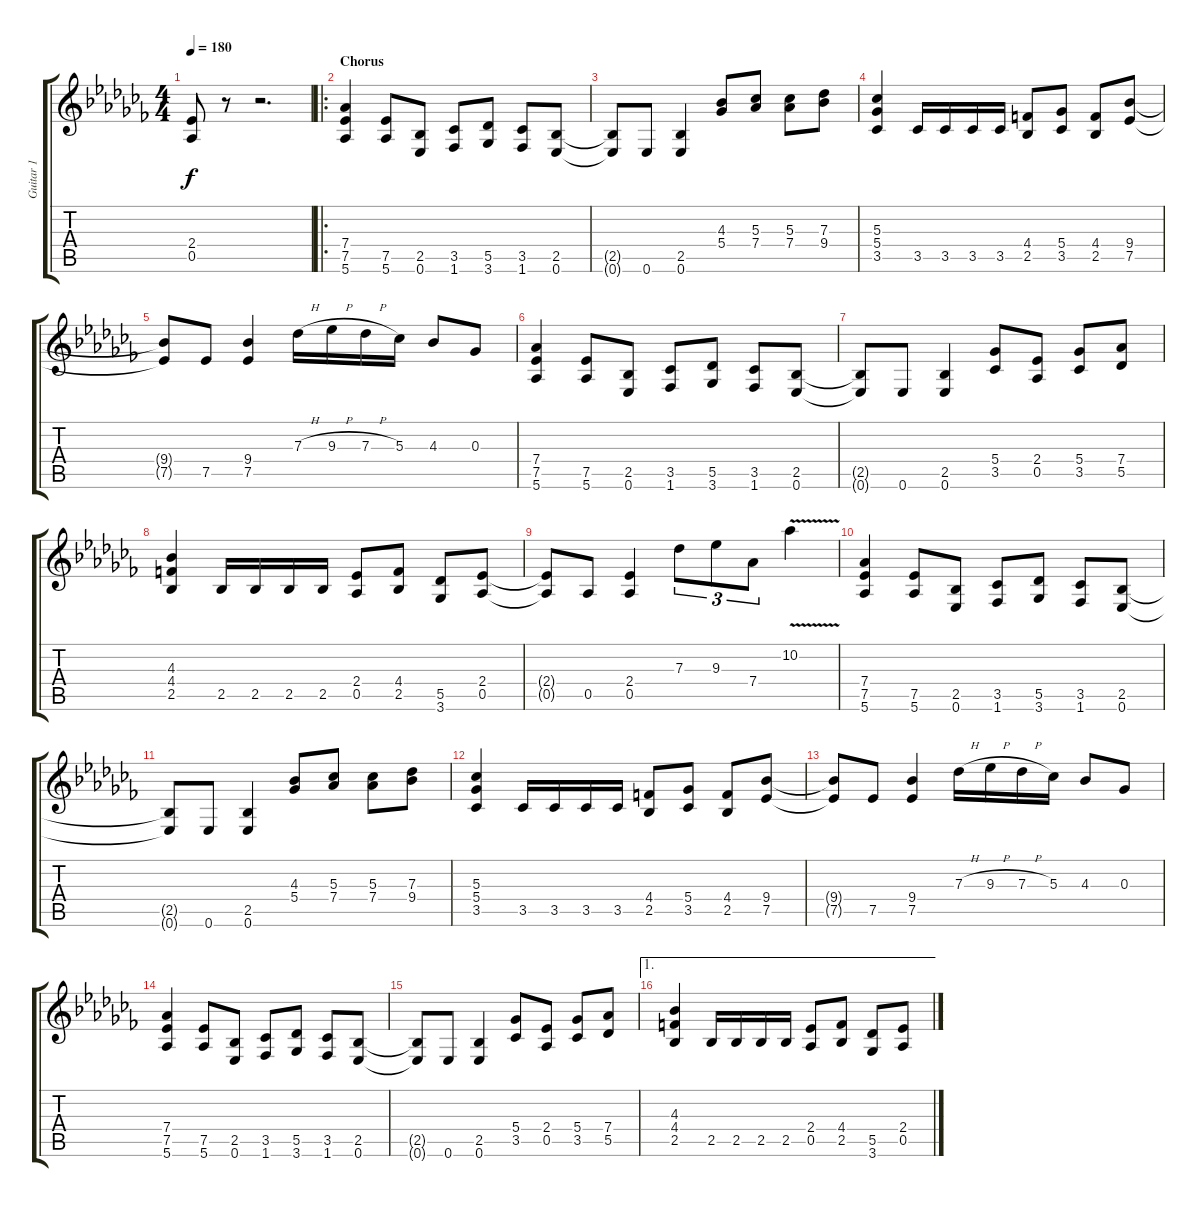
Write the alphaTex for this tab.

\track ("Guitar 1" "Guitar 1") {instrument distortionguitar}
\staff {score tabs}
\tuning (Eb4 Bb3 Gb3 Db3 Ab2 Eb2) {hide}
\ts (4 4)
\tempo 180
\clef g2
\ks abminor
(2.4 0.5).8{dy f} r.8 r.2{d} |
\ro
\section ("" "Chorus")
(7.4 7.5 5.6).4 (7.5 5.6).8 (2.5 0.6).8 (3.5 1.6).8 (5.5 3.6).8 (3.5 1.6).8 (2.5 0.6).8 |
(2.5{t} 0.6{t}).8 0.6.8 (2.5 0.6).4 (4.3 5.4).8 (5.3 7.4).8 (5.3 7.4).8 (7.3 9.4).8 |
(5.3 5.4 3.5).4 3.5.16 3.5.16 3.5.16 3.5.16 (4.4 2.5).8 (5.4 3.5).8 (4.4 2.5).8 (9.4 7.5).8 |
(9.4{t} 7.5{t}).8 7.5.8 (9.4 7.5).4 7.3{h}.16 9.3{h}.16 7.3{h}.16 5.3.16 4.3.8 0.3.8 |
(7.4 7.5 5.6).4 (7.5 5.6).8 (2.5 0.6).8 (3.5 1.6).8 (5.5 3.6).8 (3.5 1.6).8 (2.5 0.6).8 |
(2.5{t} 0.6{t}).8 0.6.8 (2.5 0.6).4 (5.4 3.5).8 (2.4 0.5).8 (5.4 3.5).8 (7.4 5.5).8 |
(4.3 4.4 2.5).4 2.5.16 2.5.16 2.5.16 2.5.16 (2.4 0.5).8 (4.4 2.5).8 (5.5 3.6).8 (2.4 0.5).8 |
(2.4{t} 0.5{t}).8 0.5.8 (2.4 0.5).4 7.3.8{tu (3 2)} 9.3.8{tu (3 2)} 7.4.8{tu (3 2)} 10.2{v}.4 |
(7.4 7.5 5.6).4 (7.5 5.6).8 (2.5 0.6).8 (3.5 1.6).8 (5.5 3.6).8 (3.5 1.6).8 (2.5 0.6).8 |
(2.5{t} 0.6{t}).8 0.6.8 (2.5 0.6).4 (4.3 5.4).8 (5.3 7.4).8 (5.3 7.4).8 (7.3 9.4).8 |
(5.3 5.4 3.5).4 3.5.16 3.5.16 3.5.16 3.5.16 (4.4 2.5).8 (5.4 3.5).8 (4.4 2.5).8 (9.4 7.5).8 |
(9.4{t} 7.5{t}).8 7.5.8 (9.4 7.5).4 7.3{h}.16 9.3{h}.16 7.3{h}.16 5.3.16 4.3.8 0.3.8 |
(7.4 7.5 5.6).4 (7.5 5.6).8 (2.5 0.6).8 (3.5 1.6).8 (5.5 3.6).8 (3.5 1.6).8 (2.5 0.6).8 |
(2.5{t} 0.6{t}).8 0.6.8 (2.5 0.6).4 (5.4 3.5).8 (2.4 0.5).8 (5.4 3.5).8 (7.4 5.5).8 |
\ae 1
(4.3 4.4 2.5).4 2.5.16 2.5.16 2.5.16 2.5.16 (2.4 0.5).8 (4.4 2.5).8 (5.5 3.6).8 (2.4 0.5).8
